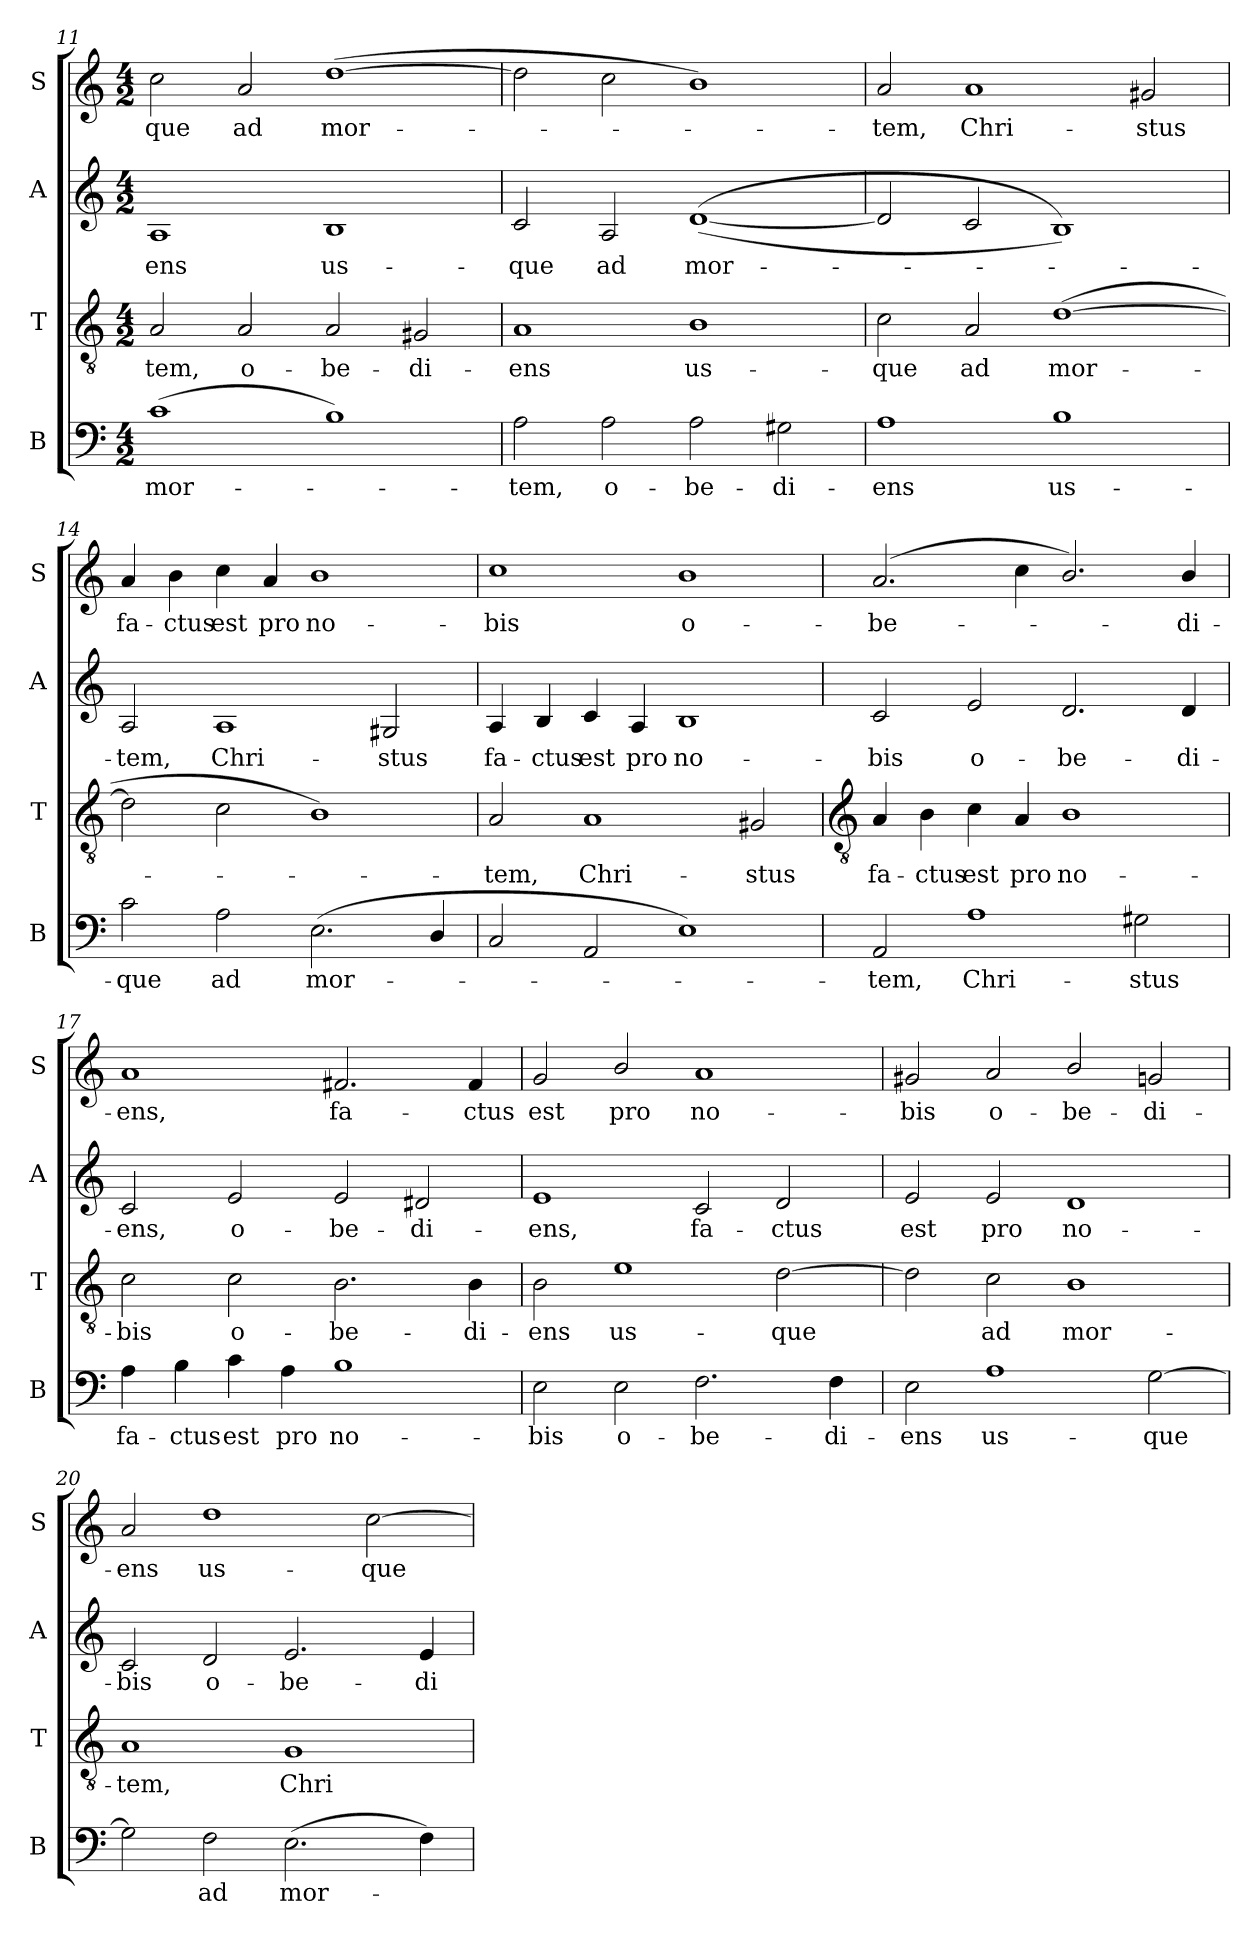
**kern	**text	**kern	**text	**kern	**text	**kern	**text
*part4	*part4	*part3	*part3	*part2	*part2	*part1	*part1
*staff4	*staff4	*staff3	*staff3	*staff2	*staff2	*staff1	*staff1
*I"B	*	*I"T	*	*I"A	*	*I"S	*
*I'B	*	*I'T	*	*I'A	*	*I'S	*
!!LO:LB:g=z
*clefF4	*	*clefGv2	*	*clefG2	*	*clefG2	*
*k[]	*	*k[]	*	*k[]	*	*k[]	*
*C:	*	*C:	*	*C:	*	*C:	*
*M4/2	*	*M4/2	*	*M4/2	*	*M4/2	*
=11	=11	=11	=11	=11	=11	=11	=11
!	!LO:LY:b	!	!LO:LY:b	!	!LO:LY:b	!	!LO:LY:b
(>1c	mor-	2A	tem,	1A	-ens	2cc	-que
!	!	!	!LO:LY:b	!	!	!	!LO:LY:b
.	.	2A	o-	.	.	2a	ad
!	!	!	!LO:LY:b	!	!LO:LY:b	!	!LO:LY:b
1B)	.	2A	-be-	1B	us-	(>[1dd	mor-
!	!	!	!LO:LY:b	!	!	!	!
.	.	2G#X	-di-	.	.	.	.
=12	=12	=12	=12	=12	=12	=12	=12
!	!LO:LY:b	!	!LO:LY:b	!	!LO:LY:b	!	!
2A	tem,	1A	-ens	2c	-que	2dd]	.
!	!LO:LY:b	!	!	!	!LO:LY:b	!	!
2A	o-	.	.	2A	ad	2cc	.
!	!LO:LY:b	!	!LO:LY:b	!	!LO:LY:b	!	!
2A	-be-	1B	us-	(>(<[1d	mor-	1b)	.
!	!LO:LY:b	!	!	!	!	!	!
2G#X	-di-	.	.	.	.	.	.
=13	=13	=13	=13	=13	=13	=13	=13
!	!LO:LY:b	!	!LO:LY:b	!	!	!	!LO:LY:b
1A	-ens	2c	-que	2d]	.	2a	tem,
!	!	!	!LO:LY:b	!	!	!	!LO:LY:b
.	.	2A	ad	2c	.	1a	Chri-
!	!LO:LY:b	!	!LO:LY:b	!	!	!	!
1B	us-	(>[1d	mor-	1B))	.	.	.
!	!	!	!	!	!	!	!LO:LY:b
.	.	.	.	.	.	2g#X	-stus
=14	=14	=14	=14	=14	=14	=14	=14
!	!LO:LY:b	!	!	!	!LO:LY:b	!	!LO:LY:b
2c	-que	2d]	.	2A	tem,	4a	fa-
!	!	!	!	!	!	!	!LO:LY:b
.	.	.	.	.	.	4b	-ctus
!	!LO:LY:b	!	!	!	!LO:LY:b	!	!LO:LY:b
2A	ad	2c	.	1A	Chri-	4cc	est
!	!	!	!	!	!	!	!LO:LY:b
.	.	.	.	.	.	4a	pro
!	!LO:LY:b	!	!	!	!	!	!LO:LY:b
(<2.E	mor-	1B)	.	.	.	1b	no-
!	!	!	!	!	!LO:LY:b	!	!
.	.	.	.	2G#X	-stus	.	.
4D/	.	.	.	.	.	.	.
=15	=15	=15	=15	=15	=15	=15	=15
!	!	!	!LO:LY:b	!	!LO:LY:b	!	!LO:LY:b
2C	.	2A	tem,	4A	fa-	1cc	-bis
!	!	!	!	!	!LO:LY:b	!	!
.	.	.	.	4B	-ctus	.	.
!	!	!	!LO:LY:b	!	!LO:LY:b	!	!
2AA	.	1A	Chri-	4c	est	.	.
!	!	!	!	!	!LO:LY:b	!	!
.	.	.	.	4A	pro	.	.
!	!	!	!	!	!LO:LY:b	!	!LO:LY:b
1E/)	.	.	.	1B	no-	1b	o-
!	!	!	!LO:LY:b	!	!	!	!
.	.	2G#X	-stus	.	.	.	.
!!LO:LB:g=z
=16	=16	=16	=16	=16	=16	=16	=16
*	*	*clefGv2	*	*	*	*	*
!	!LO:LY:b	!	!LO:LY:b	!	!LO:LY:b	!	!LO:LY:b
2AA	tem,	4A	fa-	2c	-bis	(>2.a	-be-
!	!	!	!LO:LY:b	!	!	!	!
.	.	4B	-ctus	.	.	.	.
!	!LO:LY:b	!	!LO:LY:b	!	!LO:LY:b	!	!
1A	Chri-	4c	est	2e	o-	.	.
!	!	!	!LO:LY:b	!	!	!	!
.	.	4A	pro	.	.	4cc	.
!	!	!	!LO:LY:b	!	!LO:LY:b	!	!
.	.	1B	no-	2.d	-be-	2.b/)	.
!	!LO:LY:b	!	!	!	!	!	!
2G#X	-stus	.	.	.	.	.	.
!	!	!	!	!	!LO:LY:b	!	!LO:LY:b
.	.	.	.	4d	-di-	4b/	di-
=17	=17	=17	=17	=17	=17	=17	=17
!	!LO:LY:b	!	!LO:LY:b	!	!LO:LY:b	!	!LO:LY:b
4A	fa-	2c	-bis	2c	-ens,	1a	-ens,
!	!LO:LY:b	!	!	!	!	!	!
4B	-ctus	.	.	.	.	.	.
!	!LO:LY:b	!	!LO:LY:b	!	!LO:LY:b	!	!
4c	est	2c	o-	2e	o-	.	.
!	!LO:LY:b	!	!	!	!	!	!
4A	pro	.	.	.	.	.	.
!	!LO:LY:b	!	!LO:LY:b	!	!LO:LY:b	!	!LO:LY:b
1B	no-	2.B	-be-	2e	-be-	2.f#X	fa-
!	!	!	!	!	!LO:LY:b	!	!
.	.	.	.	2d#X	-di-	.	.
!	!	!	!LO:LY:b	!	!	!	!LO:LY:b
.	.	4B	-di-	.	.	4f#	-ctus
=18	=18	=18	=18	=18	=18	=18	=18
!	!LO:LY:b	!	!LO:LY:b	!	!LO:LY:b	!	!LO:LY:b
2E	-bis	2B	-ens	1e	-ens,	2g	est
!	!LO:LY:b	!	!LO:LY:b	!	!	!	!LO:LY:b
2E	o-	1e	us-	.	.	2b/	pro
!	!LO:LY:b	!	!	!	!LO:LY:b	!	!LO:LY:b
2.F	-be-	.	.	2c	fa-	1a	no-
!	!	!	!LO:LY:b	!	!LO:LY:b	!	!
.	.	[2d	-que	2d	-ctus	.	.
!	!LO:LY:b	!	!	!	!	!	!
4F	-di-	.	.	.	.	.	.
=19	=19	=19	=19	=19	=19	=19	=19
!	!LO:LY:b	!	!	!	!LO:LY:b	!	!LO:LY:b
2E	-ens	2d]	.	2e	est	2g#X	-bis
!	!LO:LY:b	!	!LO:LY:b	!	!LO:LY:b	!	!LO:LY:b
1A	us-	2c	ad	2e	pro	2a	o-
!	!	!	!LO:LY:b	!	!LO:LY:b	!	!LO:LY:b
.	.	1B	mor-	1d	no-	2b/	-be-
!	!LO:LY:b	!	!	!	!	!	!LO:LY:b
[2G	-que	.	.	.	.	2gn	-di-
=20	=20	=20	=20	=20	=20	=20	=20
!	!	!	!LO:LY:b	!	!LO:LY:b	!	!LO:LY:b
2G]	.	1A	-tem,	2c	-bis	2a	-ens
!	!LO:LY:b	!	!	!	!LO:LY:b	!	!LO:LY:b
2F	ad	.	.	2d	o-	1dd	us-
!	!LO:LY:b	!	!LO:LY:b	!	!LO:LY:b	!	!
(>2.E	mor-	1G	Chri-	2.e	-be-	.	.
!	!	!	!	!	!	!	!LO:LY:b
.	.	.	.	.	.	[2cc	-que
!	!	!	!	!	!LO:LY:b	!	!
4F)	.	.	.	4e	-di-	.	.
=	=	=	=	=	=	=	=
*-	*-	*-	*-	*-	*-	*-	*-
